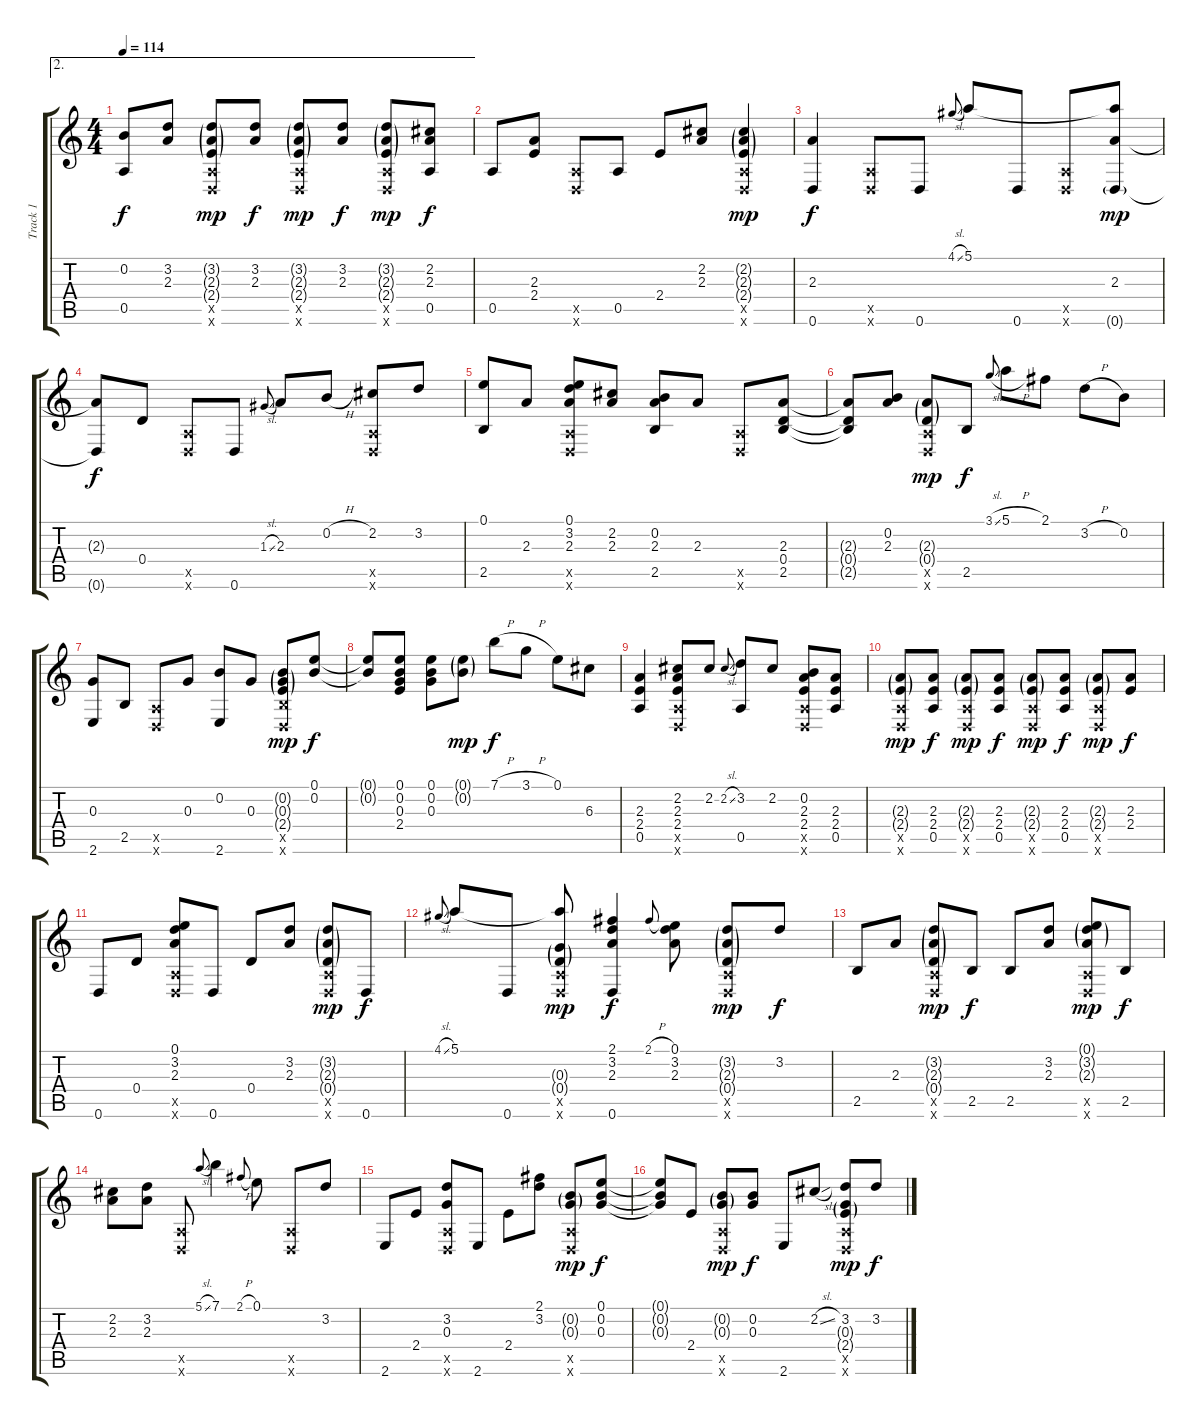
\track ("Track 1" "Track 1") {instrument acousticguitarsteel}
\staff {score tabs}
\tuning (E4 B3 G3 D3 A2 D2) {hide}
\ae 2
\ts (4 4)
\tempo 114
\clef g2
\ks c
(0.2{t} 0.5).8{dy f} (3.2 2.3).8 (3.2{g} 2.3{g} 2.4{g} 0.5{x} 0.6{x}).8{dy mp} (3.2 2.3).8{dy f} (3.2{g} 2.3{g} 2.4{g} 0.5{x} 0.6{x}).8{dy mp} (3.2 2.3).8{dy f} (3.2{g} 2.3{g} 2.4{g} 0.5{x} 0.6{x}).8{dy mp} (2.2 2.3 0.5).8{dy f} |
0.5.8 (2.3 2.4).8 (0.5{x} 0.6{x}).8 0.5.8 2.4.8 (2.2 2.3).8 (2.2{g} 2.3{g} 2.4{g} 0.5{x} 0.6{x}).4{dy mp} |
(2.3 0.6).4{dy f} (0.5{x} 0.6{x}).8 0.6.8 4.1{sl}.8{gr onbeat} 5.1.8 0.6.8 (0.5{x} 0.6{x}).8 (5.1{t} 2.3 0.6{g}).8{dy mp} |
(2.3{t} 0.6{t}).8{dy f} 0.4.8 (0.5{x} 0.6{x}).8 0.6.8 1.3{sl}.8{gr onbeat} 2.3.8 0.2{h}.8 (2.2 0.5{x} 0.6{x}).8 3.2.8 |
(0.1 2.5).8 2.3.8 (0.1 3.2 2.3 0.5{x} 0.6{x}).8 (2.2 2.3).8 (0.2 2.3 2.5).8 2.3.8 (0.5{x} 0.6{x}).8 (2.3 0.4 2.5).8 |
(2.3{t} 0.4{t} 2.5{t}).8 (0.2 2.3).8 (2.3{g} 0.4{g} 0.5{x} 0.6{x}).8{dy mp} 2.5.8{dy f} 3.1{sl}.8{gr onbeat} 5.1{h}.8 2.1.8 3.2{h}.8 0.2.8 |
(0.3 2.6).8 2.5.8 (0.5{x} 0.6{x}).8 0.3.8 (0.2 2.6).8 0.3.8 (0.2{g} 0.3{g} 2.4{g} 2.5{x} 0.6{x}).8{dy mp} (0.1 0.2).8{dy f} |
(0.1{t} 0.2{t}).8 (0.1 0.2 0.3 2.4).8 (0.1 0.2 0.3).8 (0.1{g} 0.2{g}).8{dy mp} 7.1{h}.8{dy f} 3.1{h}.8 0.1.8 6.3.8 |
(2.3 2.4 0.5).4 (2.2 2.3 2.4 0.5{x} 0.6{x}).8 2.2.8 2.2{sl}.8{gr onbeat} (3.2 0.5).8 2.2.8 (0.2 2.3 2.4 0.5{x} 0.6{x}).8 (2.3 2.4 0.5).8 |
(2.3{g} 2.4{g} 0.5{x} 0.6{x}).8{dy mp} (2.3 2.4 0.5).8{dy f} (2.3{g} 2.4{g} 0.5{x} 0.6{x}).8{dy mp} (2.3 2.4 0.5).8{dy f} (2.3{g} 2.4{g} 0.5{x} 0.6{x}).8{dy mp} (2.3 2.4 0.5).8{dy f} (2.3{g} 2.4{g} 0.5{x} 0.6{x}).8{dy mp} (2.3 2.4).8{dy f} |
0.6.8 0.4.8 (0.1 3.2 2.3 0.5{x} 0.6{x}).8 0.6.8 0.4.8 (3.2 2.3).8 (3.2{g} 2.3{g} 0.4{g} 0.5{x} 0.6{x}).8{dy mp} 0.6.8{dy f} |
4.1{sl}.8{gr onbeat} 5.1.8 0.6.8 (5.1{t} 0.3{g} 0.4{g} 0.5{x} 0.6{x}).8{dy mp} (2.1 3.2 2.3 0.6).4{dy f} 2.1{h}.8{gr onbeat} (0.1 3.2 2.3).8 (3.2{g} 2.3{g} 0.4{g} 0.5{x} 0.6{x}).8{dy mp} 3.2.8{dy f} |
2.5.8 2.3.8 (3.2{g} 2.3{g} 0.4{g} 0.5{x} 0.6{x}).8{dy mp} 2.5.8{dy f} 2.5.8 (3.2 2.3).8 (0.1{g} 3.2{g} 2.3{g} 0.5{x} 0.6{x}).8{dy mp} 2.5.8{dy f} |
(2.2 2.3).8 (3.2 2.3).8 (0.5{x} 0.6{x}).8 5.1{sl}.8{gr onbeat} 7.1.4 2.1{h}.8{gr onbeat} 0.1.8 (0.5{x} 0.6{x}).8 3.2.8 |
2.6.8 2.4.8 (3.2 0.3 0.5{x} 0.6{x}).8 2.6.8 2.4.8 (2.1 3.2).8 (0.2{g} 0.3{g} 0.5{x} 0.6{x}).8{dy mp} (0.1 0.2 0.3).8{dy f} |
(0.1{t} 0.2{t} 0.3{t}).8 2.4.8 (0.2{g} 0.3{g} 0.5{x} 0.6{x}).8{dy mp} (0.2 0.3).8{dy f} 2.6.8 2.2{sl}.8 (3.2 0.3{g} 2.4{g} 0.5{x} 0.6{x}).8{dy mp} 3.2.8{dy f}
